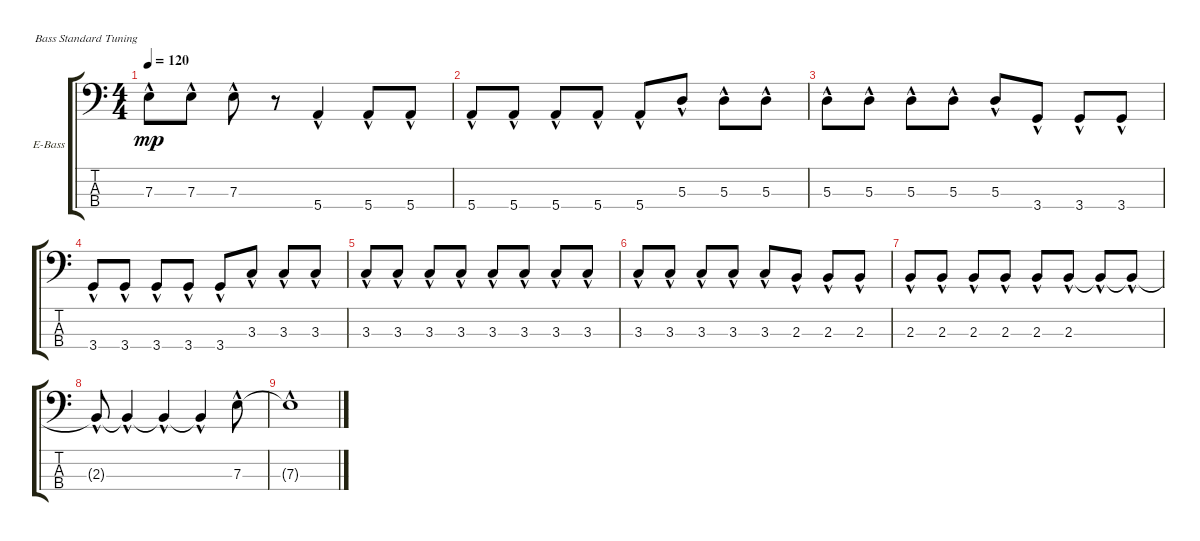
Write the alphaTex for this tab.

\defaultSystemsLayout 4
\bracketExtendMode groupsimilarinstruments
\firstSystemTrackNameOrientation horizontal
\otherSystemsTrackNameOrientation horizontal
\track ("Electric Bass" "E-Bass") {instrument electricbassfinger}
\staff {score tabs}
\tuning (G2 D2 A1 E1)
\ts (4 4)
\tempo 120
\clef f4
\ks c
7.3{hac}.8{dy mp} 7.3{hac}.8 7.3{hac}.8 r.8 5.4{hac}.4 5.4{hac}.8 5.4{hac}.8 |
5.4{hac}.8 5.4{hac}.8 5.4{hac}.8 5.4{hac}.8 5.4{hac}.8 5.3{hac}.8 5.3{hac}.8 5.3{hac}.8 |
5.3{hac}.8 5.3{hac}.8 5.3{hac}.8 5.3{hac}.8 5.3{hac}.8 3.4{hac}.8 3.4{hac}.8 3.4{hac}.8 |
3.4{hac}.8 3.4{hac}.8 3.4{hac}.8 3.4{hac}.8 3.4{hac}.8 3.3{hac}.8 3.3{hac}.8 3.3{hac}.8 |
3.3{hac}.8 3.3{hac}.8 3.3{hac}.8 3.3{hac}.8 3.3{hac}.8 3.3{hac}.8 3.3{hac}.8 3.3{hac}.8 |
3.3{hac}.8 3.3{hac}.8 3.3{hac}.8 3.3{hac}.8 3.3{hac}.8 2.3{hac}.8 2.3{hac}.8 2.3{hac}.8 |
2.3{hac}.8 2.3{hac}.8 2.3{hac}.8 2.3{hac}.8 2.3{hac}.8 2.3{hac}.8 2.3{hac t}.8 2.3{hac t}.8 |
2.3{hac t}.8 2.3{hac t}.4 2.3{hac t}.4 2.3{hac t}.4 7.3{hac}.8 |
7.3{hac t}.1
